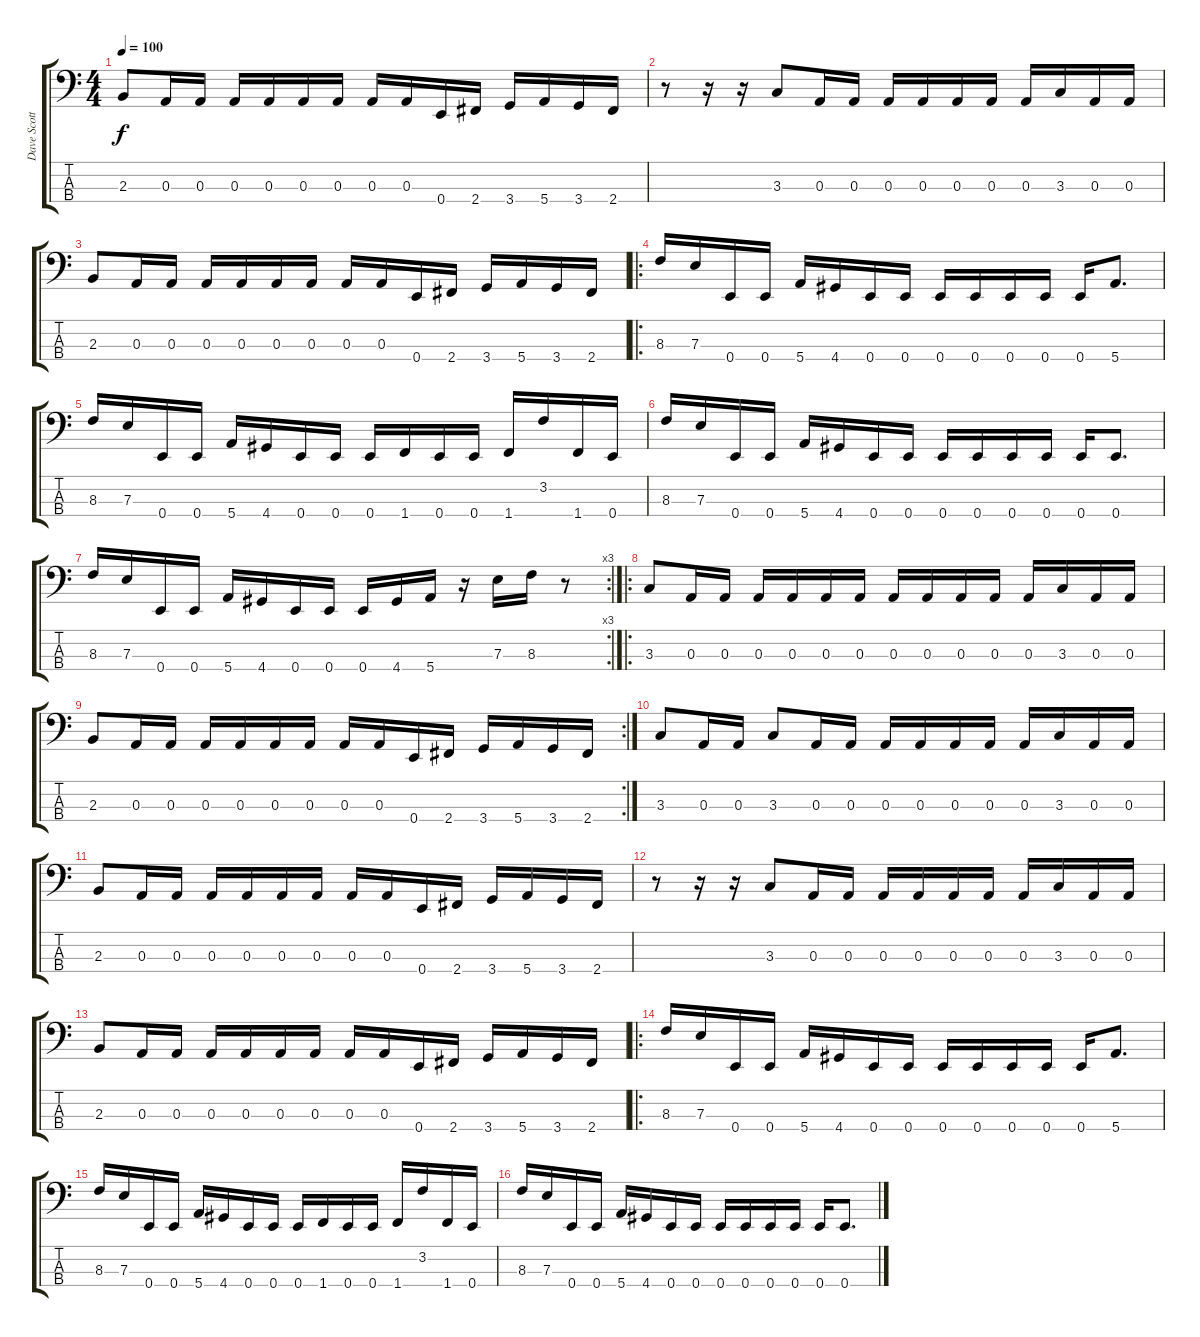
\track ("Dave Scott" "Dave Scott") {instrument electricbassfinger}
\staff {score tabs}
\tuning (G2 D2 A1 E1) {hide}
\ts (4 4)
\tempo 100
\clef f4
\ks c
2.3.8{dy f} 0.3.16 0.3.16 0.3.16 0.3.16 0.3.16 0.3.16 0.3.16 0.3.16 0.4.16 2.4.16 3.4.16 5.4.16 3.4.16 2.4.16 |
r.8 r.16 r.16 3.3.8 0.3.16 0.3.16 0.3.16 0.3.16 0.3.16 0.3.16 0.3.16 3.3.16 0.3.16 0.3.16 |
2.3.8 0.3.16 0.3.16 0.3.16 0.3.16 0.3.16 0.3.16 0.3.16 0.3.16 0.4.16 2.4.16 3.4.16 5.4.16 3.4.16 2.4.16 |
\ro
8.3.16 7.3.16 0.4.16 0.4.16 5.4.16 4.4.16 0.4.16 0.4.16 0.4.16 0.4.16 0.4.16 0.4.16 0.4.16 5.4.8{d} |
8.3.16 7.3.16 0.4.16 0.4.16 5.4.16 4.4.16 0.4.16 0.4.16 0.4.16 1.4.16 0.4.16 0.4.16 1.4.16 3.2.16 1.4.16 0.4.16 |
8.3.16 7.3.16 0.4.16 0.4.16 5.4.16 4.4.16 0.4.16 0.4.16 0.4.16 0.4.16 0.4.16 0.4.16 0.4.16 0.4.8{d} |
\rc 3
8.3.16 7.3.16 0.4.16 0.4.16 5.4.16 4.4.16 0.4.16 0.4.16 0.4.16 4.4.16 5.4.16 r.16 7.3.16 8.3.16 r.8 |
\ro
3.3.8 0.3.16 0.3.16 0.3.16 0.3.16 0.3.16 0.3.16 0.3.16 0.3.16 0.3.16 0.3.16 0.3.16 3.3.16 0.3.16 0.3.16 |
\rc 2
2.3.8 0.3.16 0.3.16 0.3.16 0.3.16 0.3.16 0.3.16 0.3.16 0.3.16 0.4.16 2.4.16 3.4.16 5.4.16 3.4.16 2.4.16 |
3.3.8 0.3.16 0.3.16 3.3.8 0.3.16 0.3.16 0.3.16 0.3.16 0.3.16 0.3.16 0.3.16 3.3.16 0.3.16 0.3.16 |
2.3.8 0.3.16 0.3.16 0.3.16 0.3.16 0.3.16 0.3.16 0.3.16 0.3.16 0.4.16 2.4.16 3.4.16 5.4.16 3.4.16 2.4.16 |
r.8 r.16 r.16 3.3.8 0.3.16 0.3.16 0.3.16 0.3.16 0.3.16 0.3.16 0.3.16 3.3.16 0.3.16 0.3.16 |
2.3.8 0.3.16 0.3.16 0.3.16 0.3.16 0.3.16 0.3.16 0.3.16 0.3.16 0.4.16 2.4.16 3.4.16 5.4.16 3.4.16 2.4.16 |
\ro
8.3.16 7.3.16 0.4.16 0.4.16 5.4.16 4.4.16 0.4.16 0.4.16 0.4.16 0.4.16 0.4.16 0.4.16 0.4.16 5.4.8{d} |
8.3.16 7.3.16 0.4.16 0.4.16 5.4.16 4.4.16 0.4.16 0.4.16 0.4.16 1.4.16 0.4.16 0.4.16 1.4.16 3.2.16 1.4.16 0.4.16 |
8.3.16 7.3.16 0.4.16 0.4.16 5.4.16 4.4.16 0.4.16 0.4.16 0.4.16 0.4.16 0.4.16 0.4.16 0.4.16 0.4.8{d}
